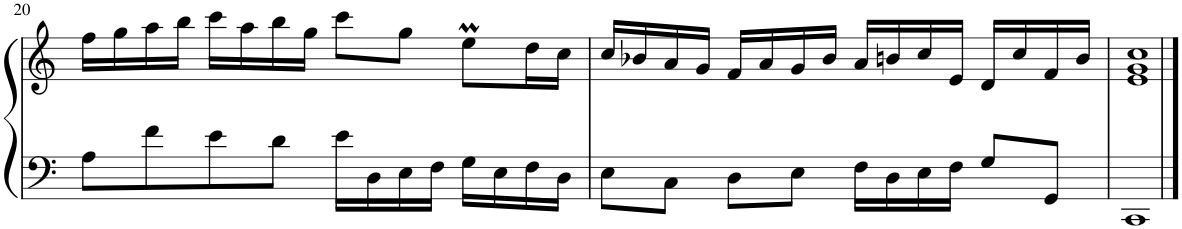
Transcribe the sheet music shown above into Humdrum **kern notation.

**kern	**kern
*part1	*part1
*staff2	*staff1
*I"Piano	*
*I'Pno	*
!!LO:PB:g=z
*clefF4	*clefG2
*k[]	*k[]
*M4/4	*M4/4
*met(c)	*met(c)
=20	=20
8A\L	16ff\LL
.	16gg\
8f\	16aa\
.	16bb\JJ
8e\	16ccc\LL
.	16aa\
8d\J	16bb\
.	16gg\JJ
16e\LL	8ccc\L
16D\	.
16E\	8gg\J
16F\JJ	.
16G\LL	8eem\L
16E\	.
16F\	16dd\L
16D\JJ	16cc\JJ
=21	=21
8E\L	16cc/LL
.	16b-X/
8C\J	16a/
.	16g/JJ
8D\L	16f/LL
.	16a/
8E\J	16g/
.	16b-/JJ
16F\LL	16a/LL
16D\	16bn/
16E\	16cc/
16F\JJ	16e/JJ
8G/L	16d/LL
.	16cc/
8GG/J	16f/
.	16b/JJ
=22	=22
1CC	1e 1g 1cc
==	==
*-	*-
